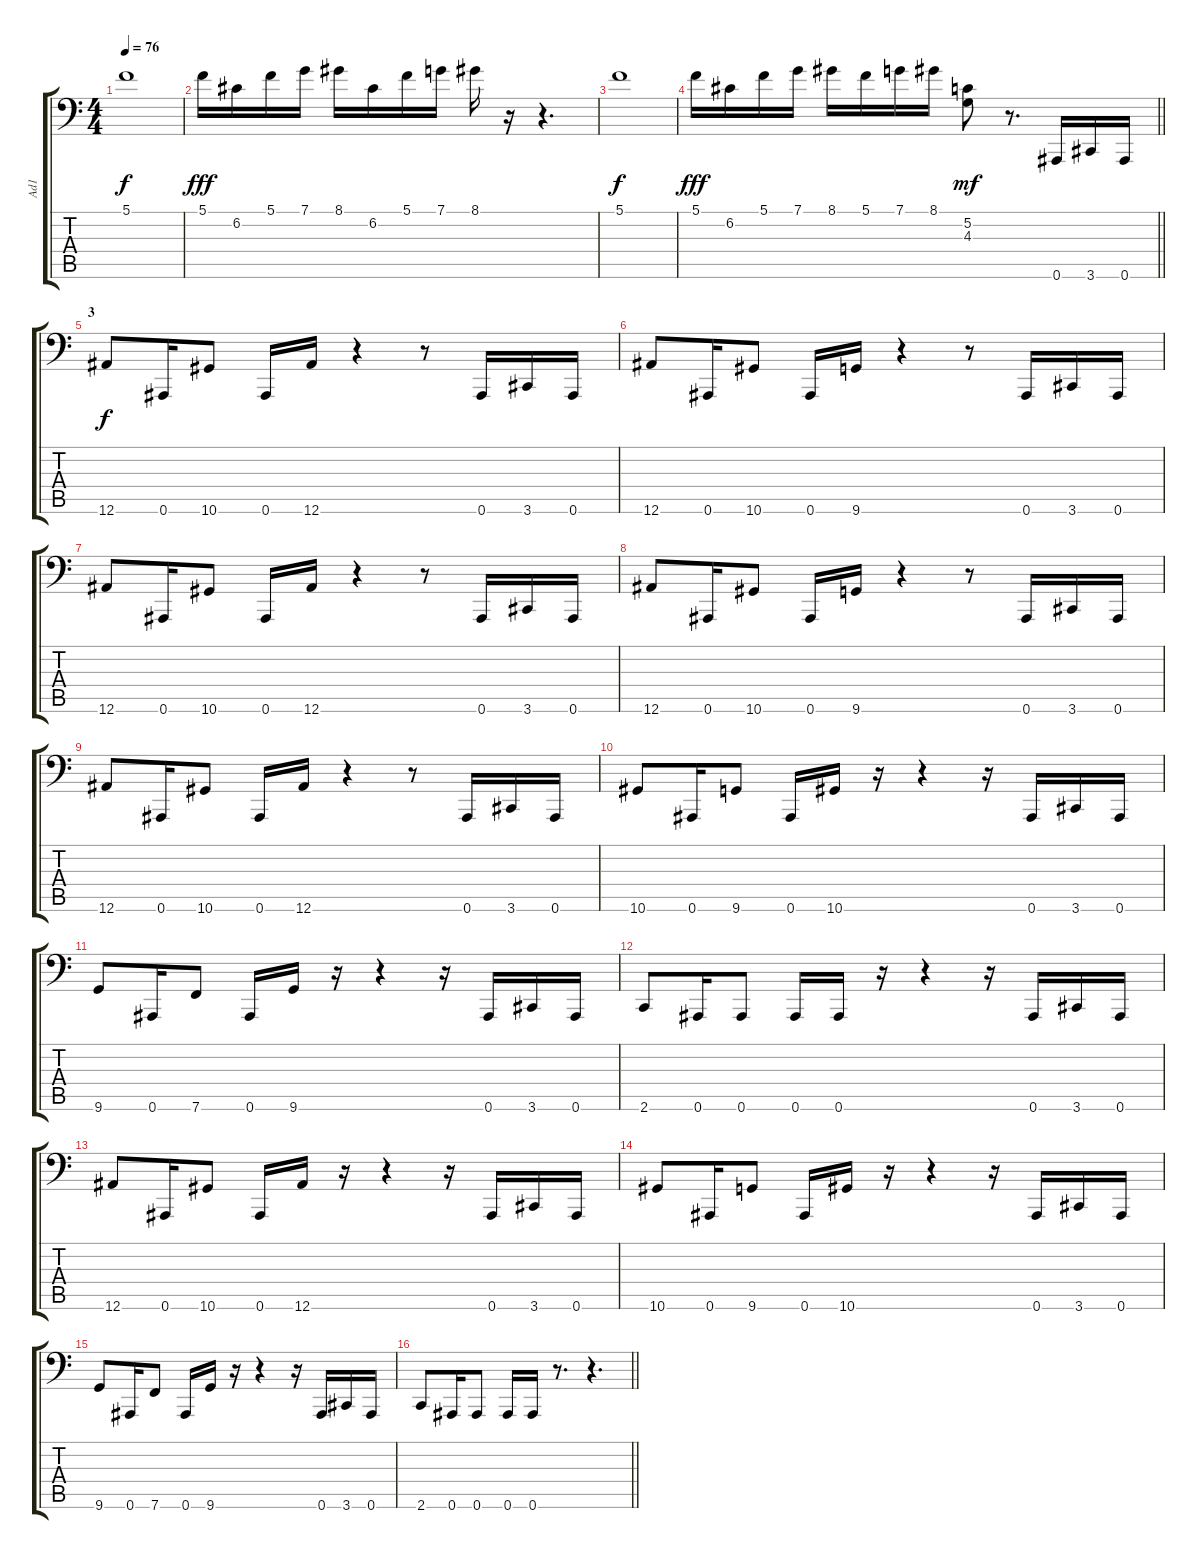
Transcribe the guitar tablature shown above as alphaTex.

\track ("Ad1" "Ad1") {instrument synthstrings1}
\staff {score tabs}
\tuning (C4 G3 Eb3 Bb2 F2 Bb1) {hide}
\ts (4 4)
\tempo 76
\clef f4
\ks c
5.1.1{dy f} |
5.1.16{dy fff} 6.2.16 5.1.16 7.1.16 8.1.16 6.2.16 5.1.16 7.1.16 8.1.16 r.16 r.4{d} |
5.1.1{dy f} |
\barLineRight lightlight
5.1.16{dy fff} 6.2.16 5.1.16 7.1.16 8.1.16 5.1.16 7.1.16 8.1.16 (5.2 4.3).8{dy mf} r.8{d} 0.6.16 3.6.16 0.6.16 |
\section ("" "3")
12.6.8{dy f} 0.6.16 10.6.8 0.6.16 12.6.16 r.4 r.8 0.6.16 3.6.16 0.6.16 |
12.6.8 0.6.16 10.6.8 0.6.16 9.6.16 r.4 r.8 0.6.16 3.6.16 0.6.16 |
12.6.8 0.6.16 10.6.8 0.6.16 12.6.16 r.4 r.8 0.6.16 3.6.16 0.6.16 |
12.6.8 0.6.16 10.6.8 0.6.16 9.6.16 r.4 r.8 0.6.16 3.6.16 0.6.16 |
12.6.8 0.6.16 10.6.8 0.6.16 12.6.16 r.4 r.8 0.6.16 3.6.16 0.6.16 |
10.6.8 0.6.16 9.6.8 0.6.16 10.6.16 r.16 r.4 r.16 0.6.16 3.6.16 0.6.16 |
9.6.8 0.6.16 7.6.8 0.6.16 9.6.16 r.16 r.4 r.16 0.6.16 3.6.16 0.6.16 |
2.6.8 0.6.16 0.6.8 0.6.16 0.6.16 r.16 r.4 r.16 0.6.16 3.6.16 0.6.16 |
12.6.8 0.6.16 10.6.8 0.6.16 12.6.16 r.16 r.4 r.16 0.6.16 3.6.16 0.6.16 |
10.6.8 0.6.16 9.6.8 0.6.16 10.6.16 r.16 r.4 r.16 0.6.16 3.6.16 0.6.16 |
9.6.8 0.6.16 7.6.8 0.6.16 9.6.16 r.16 r.4 r.16 0.6.16 3.6.16 0.6.16 |
\barLineRight lightlight
2.6.8 0.6.16 0.6.8 0.6.16 0.6.16 r.8{d} r.4{d}
